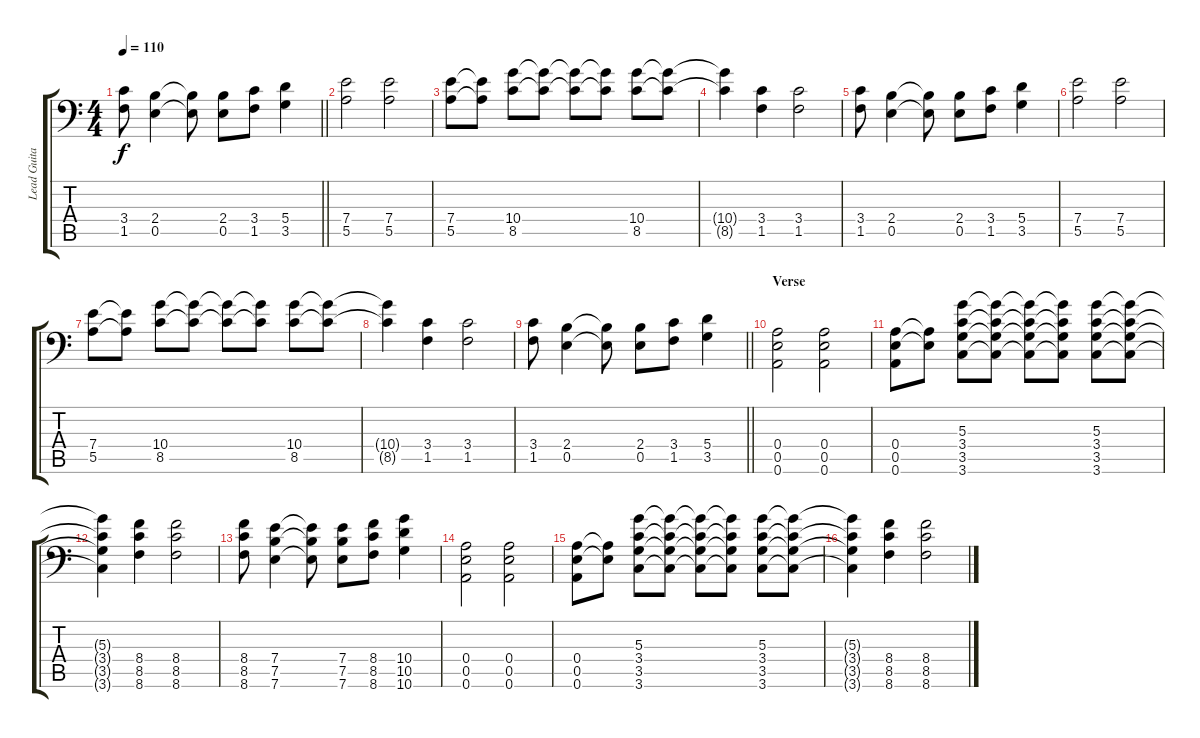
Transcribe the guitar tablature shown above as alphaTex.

\track ("Lead Guitar" "Lead Guita") {instrument distortionguitar}
\staff {score tabs}
\tuning (B3 Gb3 D3 A2 E2 A1) {hide}
\ts (4 4)
\tempo 110
\clef f4
\barLineRight lightlight
\ks c
(3.4 1.5).8{dy f} (2.4 0.5).4 (2.4{t} 0.5{t}).8 (2.4 0.5).8 (3.4 1.5).8 (5.4 3.5).4 |
(7.4 5.5).2 (7.4 5.5).2 |
(7.4 5.5).8 (7.4{t} 5.5{t}).8 (10.4 8.5).8 (10.4{t} 8.5{t}).8 (10.4{t} 8.5{t}).8 (10.4{t} 8.5{t}).8 (10.4 8.5).8 (10.4{t} 8.5{t}).8 |
(10.4{t} 8.5{t}).4 (3.4 1.5).4 (3.4 1.5).2 |
(3.4 1.5).8 (2.4 0.5).4 (2.4{t} 0.5{t}).8 (2.4 0.5).8 (3.4 1.5).8 (5.4 3.5).4 |
(7.4 5.5).2 (7.4 5.5).2 |
(7.4 5.5).8 (7.4{t} 5.5{t}).8 (10.4 8.5).8 (10.4{t} 8.5{t}).8 (10.4{t} 8.5{t}).8 (10.4{t} 8.5{t}).8 (10.4 8.5).8 (10.4{t} 8.5{t}).8 |
(10.4{t} 8.5{t}).4 (3.4 1.5).4 (3.4 1.5).2 |
\barLineRight lightlight
(3.4 1.5).8 (2.4 0.5).4 (2.4{t} 0.5{t}).8 (2.4 0.5).8 (3.4 1.5).8 (5.4 3.5).4 |
\section ("" "Verse")
(0.4 0.5 0.6).2 (0.4 0.5 0.6).2 |
(0.4 0.5 0.6).8 (0.4{t} 0.5{t}).8 (5.3 3.4 3.5 3.6).8 (5.3{t} 3.4{t} 3.5{t} 3.6{t}).8 (5.3{t} 3.4{t} 3.5{t} 3.6{t}).8 (5.3{t} 3.4{t} 3.5{t} 3.6{t}).8 (5.3 3.4 3.5 3.6).8 (5.3{t} 3.4{t} 3.5{t} 3.6{t}).8 |
(5.3{t} 3.4{t} 3.5{t} 3.6{t}).4 (8.4 8.5 8.6).4 (8.4 8.5 8.6).2 |
(8.4 8.5 8.6).8 (7.4 7.5 7.6).4 (7.4{t} 7.5{t} 7.6{t}).8 (7.4 7.5 7.6).8 (8.4 8.5 8.6).8 (10.4 10.5 10.6).4 |
(0.4 0.5 0.6).2 (0.4 0.5 0.6).2 |
(0.4 0.5 0.6).8 (0.4{t} 0.5{t}).8 (5.3 3.4 3.5 3.6).8 (5.3{t} 3.4{t} 3.5{t} 3.6{t}).8 (5.3{t} 3.4{t} 3.5{t} 3.6{t}).8 (5.3{t} 3.4{t} 3.5{t} 3.6{t}).8 (5.3 3.4 3.5 3.6).8 (5.3{t} 3.4{t} 3.5{t} 3.6{t}).8 |
(5.3{t} 3.4{t} 3.5{t} 3.6{t}).4 (8.4 8.5 8.6).4 (8.4 8.5 8.6).2
